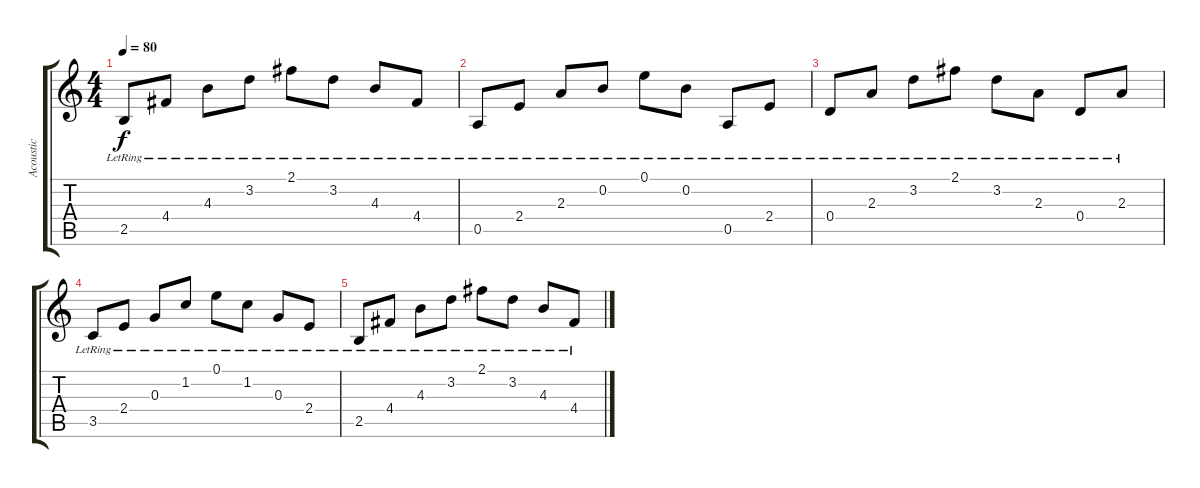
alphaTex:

\track ("Acoustic" "Acoustic") {instrument acousticguitarsteel}
\staff {score tabs}
\tuning (E4 B3 G3 D3 A2 E2) {hide}
\ts (4 4)
\tempo 80
\clef g2
\ks c
2.5{lr}.8{dy f} 4.4{lr}.8 4.3{lr}.8 3.2{lr}.8 2.1{lr}.8 3.2{lr}.8 4.3{lr}.8 4.4{lr}.8 |
0.5{lr}.8 2.4{lr}.8 2.3{lr}.8 0.2{lr}.8 0.1{lr}.8 0.2{lr}.8 0.5{lr}.8 2.4{lr}.8 |
0.4{lr}.8 2.3{lr}.8 3.2{lr}.8 2.1{lr}.8 3.2{lr}.8 2.3{lr}.8 0.4{lr}.8 2.3{lr}.8 |
3.5{lr}.8 2.4{lr}.8 0.3{lr}.8 1.2{lr}.8 0.1{lr}.8 1.2{lr}.8 0.3{lr}.8 2.4{lr}.8 |
2.5{lr}.8 4.4{lr}.8 4.3{lr}.8 3.2{lr}.8 2.1{lr}.8 3.2{lr}.8 4.3{lr}.8 4.4{lr}.8
